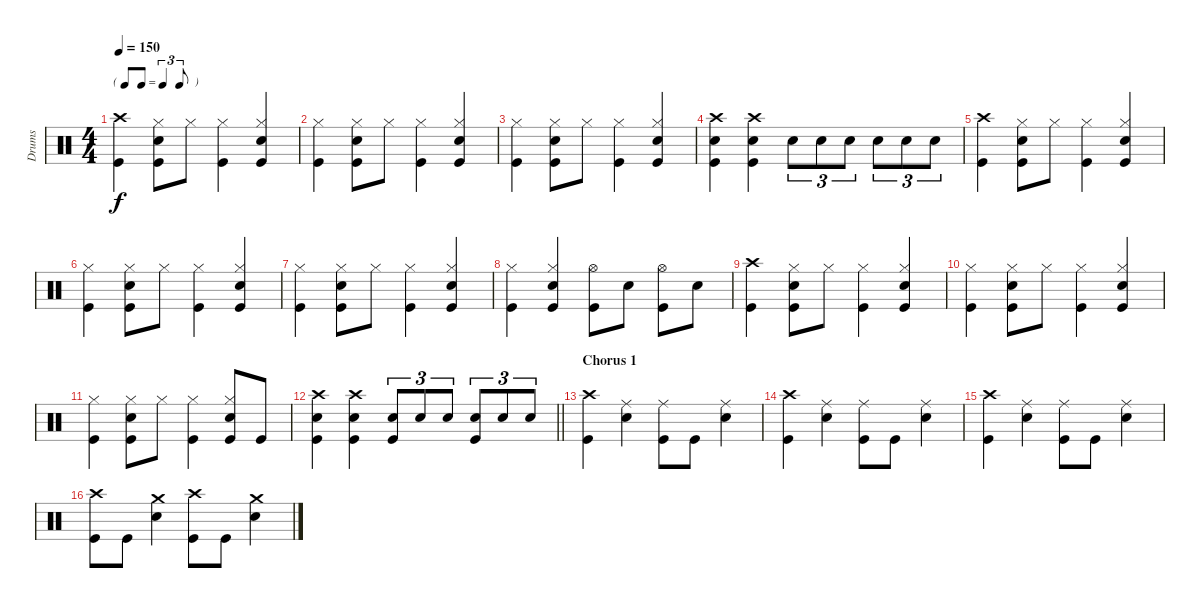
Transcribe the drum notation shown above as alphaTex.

\track ("Drums" "Drums") {instrument percussion}
\staff {score}
\articulation defaults
\ts (4 4)
\tf triplet8th
\tempo 150
\clef neutral
\ks c
("Crash high (hit)" "Kick (hit)").4{dy f} ("Hi-Hat (closed)" "Kick (hit)" "Snare (hit) 2").8 "Hi-Hat (closed)".8 ("Hi-Hat (closed)" "Kick (hit)").4 ("Hi-Hat (closed)" "Kick (hit)" "Snare (hit) 2").4 |
("Hi-Hat (closed)" "Kick (hit)").4 ("Hi-Hat (closed)" "Kick (hit)" "Snare (hit) 2").8 "Hi-Hat (closed)".8 ("Hi-Hat (closed)" "Kick (hit)").4 ("Hi-Hat (closed)" "Kick (hit)" "Snare (hit) 2").4 |
("Hi-Hat (closed)" "Kick (hit)").4 ("Hi-Hat (closed)" "Kick (hit)" "Snare (hit) 2").8 "Hi-Hat (closed)".8 ("Hi-Hat (closed)" "Kick (hit)").4 ("Hi-Hat (closed)" "Kick (hit)" "Snare (hit) 2").4 |
("Crash high (hit)" "Kick (hit)" "Snare (hit) 2").4 ("Crash high (hit)" "Kick (hit)" "Snare (hit) 2").4 "Snare (hit) 2".8{tu (3 2)} "Snare (hit) 2".8{tu (3 2)} "Snare (hit) 2".8{tu (3 2)} "Snare (hit) 2".8{tu (3 2)} "Snare (hit) 2".8{tu (3 2)} "Snare (hit) 2".8{tu (3 2)} |
("Crash high (hit)" "Kick (hit)").4 ("Hi-Hat (closed)" "Kick (hit)" "Snare (hit) 2").8 "Hi-Hat (closed)".8 ("Hi-Hat (closed)" "Kick (hit)").4 ("Hi-Hat (closed)" "Kick (hit)" "Snare (hit) 2").4 |
("Hi-Hat (closed)" "Kick (hit)").4 ("Hi-Hat (closed)" "Kick (hit)" "Snare (hit) 2").8 "Hi-Hat (closed)".8 ("Hi-Hat (closed)" "Kick (hit)").4 ("Hi-Hat (closed)" "Kick (hit)" "Snare (hit) 2").4 |
("Hi-Hat (closed)" "Kick (hit)").4 ("Hi-Hat (closed)" "Kick (hit)" "Snare (hit) 2").8 "Hi-Hat (closed)".8 ("Hi-Hat (closed)" "Kick (hit)").4 ("Hi-Hat (closed)" "Kick (hit)" "Snare (hit) 2").4 |
("Hi-Hat (closed)" "Kick (hit)").4 ("Hi-Hat (closed)" "Kick (hit)" "Snare (hit) 2").4 ("Hi-Hat (open)" "Kick (hit)").8 "Snare (hit) 2".8 ("Hi-Hat (open)" "Kick (hit)").8 "Snare (hit) 2".8 |
("Crash high (hit)" "Kick (hit)").4 ("Hi-Hat (closed)" "Kick (hit)" "Snare (hit) 2").8 "Hi-Hat (closed)".8 ("Hi-Hat (closed)" "Kick (hit)").4 ("Hi-Hat (closed)" "Kick (hit)" "Snare (hit) 2").4 |
("Hi-Hat (closed)" "Kick (hit)").4 ("Hi-Hat (closed)" "Kick (hit)" "Snare (hit) 2").8 "Hi-Hat (closed)".8 ("Hi-Hat (closed)" "Kick (hit)").4 ("Hi-Hat (closed)" "Kick (hit)" "Snare (hit) 2").4 |
("Hi-Hat (closed)" "Kick (hit)").4 ("Hi-Hat (closed)" "Kick (hit)" "Snare (hit) 2").8 "Hi-Hat (closed)".8 ("Hi-Hat (closed)" "Kick (hit)").4 ("Hi-Hat (closed)" "Kick (hit)" "Snare (hit) 2").8 "Kick (hit)".8 |
\barLineRight lightlight
("Crash high (hit)" "Kick (hit)" "Snare (hit) 2").4 ("Crash high (hit)" "Kick (hit)" "Snare (hit) 2").4 ("Kick (hit)" "Snare (hit) 2").8{tu (3 2)} "Snare (hit) 2".8{tu (3 2)} "Snare (hit) 2".8{tu (3 2)} ("Kick (hit)" "Snare (hit) 2").8{tu (3 2)} "Snare (hit) 2".8{tu (3 2)} "Snare (hit) 2".8{tu (3 2)} |
\section ("" "Chorus 1")
("Crash high (hit)" "Kick (hit)").4 ("Ride (middle)" "Snare (hit) 2").4 ("Ride (middle)" "Kick (hit)").8 "Kick (hit)".8 ("Ride (middle)" "Snare (hit) 2").4 |
("Crash high (hit)" "Kick (hit)").4 ("Ride (middle)" "Snare (hit) 2").4 ("Ride (middle)" "Kick (hit)").8 "Kick (hit)".8 ("Ride (middle)" "Snare (hit) 2").4 |
("Crash high (hit)" "Kick (hit)").4 ("Ride (middle)" "Snare (hit) 2").4 ("Ride (middle)" "Kick (hit)").8 "Kick (hit)".8 ("Ride (middle)" "Snare (hit) 2").4 |
("Crash high (hit)" "Kick (hit)").8 "Kick (hit)".8 ("Crash medium (hit)" "Snare (hit) 2").4 ("Crash high (hit)" "Kick (hit)").8 "Kick (hit)".8 ("Crash medium (hit)" "Snare (hit) 2").4
